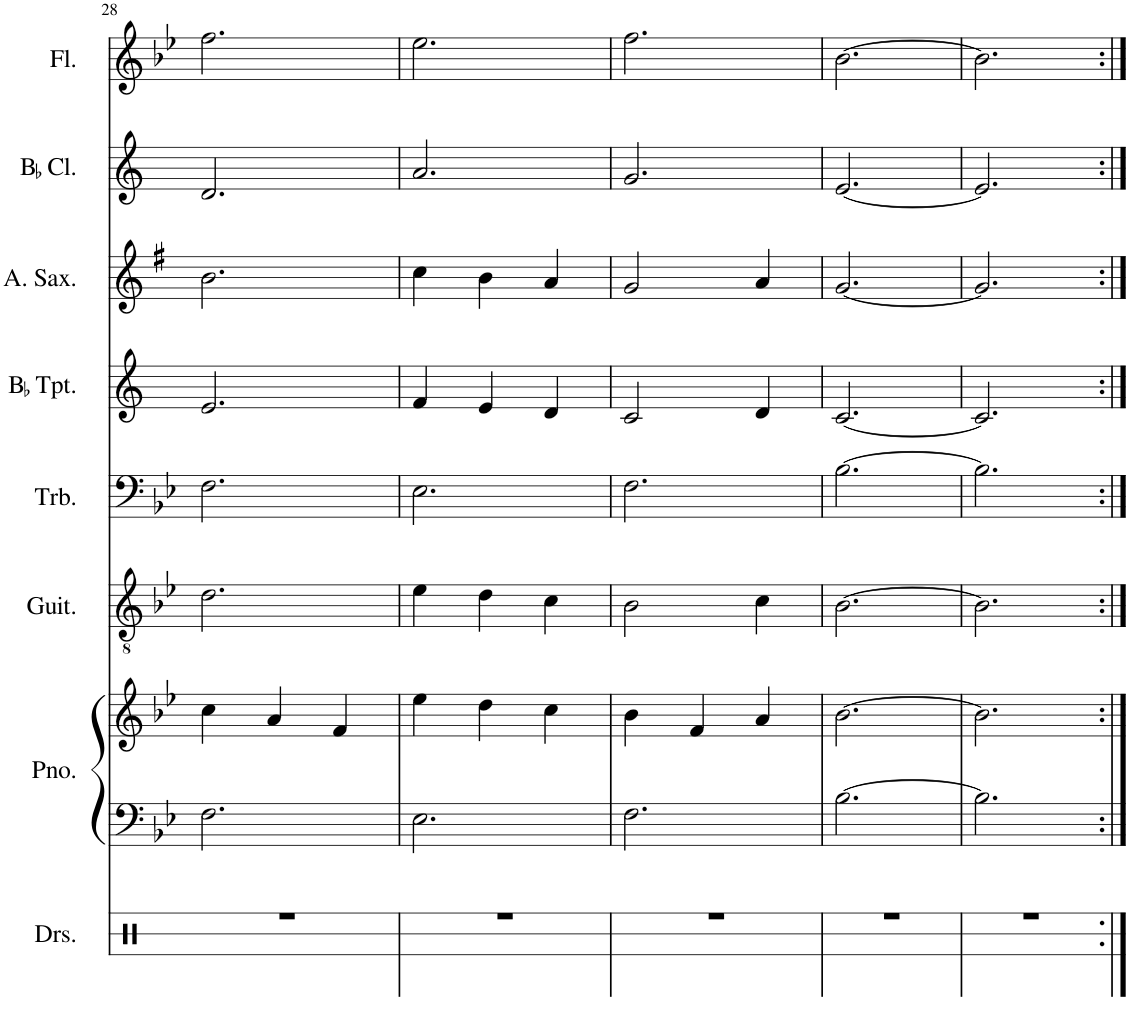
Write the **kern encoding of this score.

**kern	**kern	**kern	**kern	**kern	**kern	**kern	**kern	**kern
*part8	*part7	*part7	*part6	*part5	*part4	*part3	*part2	*part1
*staff9	*staff8	*staff7	*staff6	*staff5	*staff4	*staff3	*staff2	*staff1
*I"Drumset	*I"Piano	*	*I"Guitar	*I"Trombone	*I"BaccidentalFlat Trumpet	*I"Alto Saxophone	*I"BaccidentalFlat Clarinet	*I"Flute
*I'Drs.	*I'Pno.	*	*I'Guit.	*I'Trb.	*I'BaccidentalFlat Tpt.	*I'A. Sax.	*I'BaccidentalFlat Cl.	*I'Fl.
!!LO:PB:g=z
*clefX	*clefF4	*clefG2	*clefGv2	*clefF4	*clefG2	*clefG2	*clefG2	*clefG2
*	*	*	*	*	*Trd1c2	*Trd5c9	*Trd1c2	*
*k[]	*k[b-e-]	*k[b-e-]	*k[b-e-]	*k[b-e-]	*k[]	*k[f#]	*k[]	*k[b-e-]
*M3/4	*M3/4	*M3/4	*M3/4	*M3/4	*M3/4	*M3/4	*M3/4	*M3/4
=28	=28	=28	=28	=28	=28	=28	=28	=28
2.r	2.F\	4cc\	2.d\	2.F\	2.e/	2.b\	2.d/	2.ff\
.	.	4a/	.	.	.	.	.	.
.	.	4f/	.	.	.	.	.	.
=29	=29	=29	=29	=29	=29	=29	=29	=29
2.r	2.E-\	4ee-\	4e-\	2.E-\	4f/	4cc\	2.a/	2.ee-\
.	.	4dd\	4d\	.	4e/	4b\	.	.
.	.	4cc\	4c\	.	4d/	4a/	.	.
=30	=30	=30	=30	=30	=30	=30	=30	=30
2.r	2.F\	4b-\	2B-\	2.F\	2c/	2g/	2.g/	2.ff\
.	.	4f/	.	.	.	.	.	.
.	.	4a/	4c\	.	4d/	4a/	.	.
=31	=31	=31	=31	=31	=31	=31	=31	=31
2.r	[2.B-\	[2.b-\	[2.B-\	[2.B-\	[2.c/	[2.g/	[2.e/	[2.b-\
=32	=32	=32	=32	=32	=32	=32	=32	=32
2.r	2.B-\]	2.b-\]	2.B-\]	2.B-\]	2.c/]	2.g/]	2.e/]	2.b-\]
=:|!	=:|!	=:|!	=:|!	=:|!	=:|!	=:|!	=:|!	=:|!
*-	*-	*-	*-	*-	*-	*-	*-	*-
